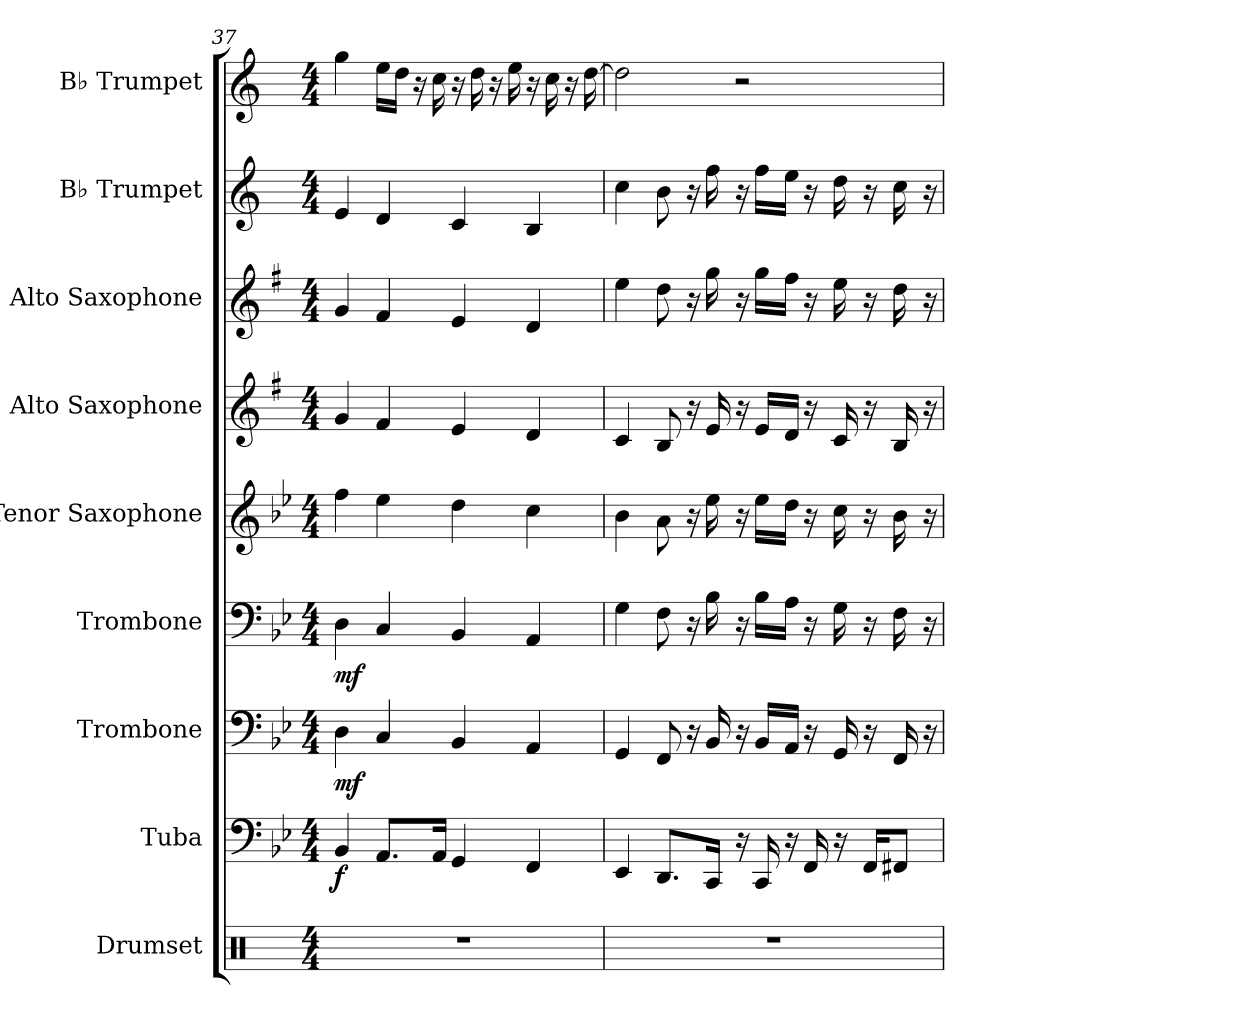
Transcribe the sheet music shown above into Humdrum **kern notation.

**kern	**kern	**dynam	**kern	**dynam	**kern	**dynam	**kern	**kern	**kern	**kern	**kern
*part9	*part8	*part8	*part7	*part7	*part6	*part6	*part5	*part4	*part3	*part2	*part1
*staff9	*staff8	*staff8	*staff7	*staff7	*staff6	*staff6	*staff5	*staff4	*staff3	*staff2	*staff1
*I"Drumset	*I"Tuba	*	*I"Trombone	*	*I"Trombone	*	*I"Tenor Saxophone	*I"Alto Saxophone	*I"Alto Saxophone	*I"B♭ Trumpet	*I"B♭ Trumpet
*I'D. Set	*I'Tba.	*	*I'Tbn.	*	*I'Tbn.	*	*I'T. Sax.	*I'A. Sax.	*I'A. Sax.	*I'B♭ Tpt.	*I'B♭ Tpt.
*clefX	*clefF4	*	*clefF4	*	*clefF4	*	*clefG2	*clefG2	*clefG2	*clefG2	*clefG2
*	*	*	*	*	*	*	*ITrd8c14	*ITrd5c9	*ITrd5c9	*ITrd1c2	*ITrd1c2
*k[]	*k[b-e-]	*	*k[b-e-]	*	*k[b-e-]	*	*k[b-e-]	*k[b-e-]	*k[b-e-]	*k[b-e-]	*k[b-e-]
*M4/4	*M4/4	*	*M4/4	*	*M4/4	*	*M4/4	*M4/4	*M4/4	*M4/4	*M4/4
=37	=37	=37	=37	=37	=37	=37	=37	=37	=37	=37	=37
!	!	!LO:DY:b	!	!LO:DY:b	!	!LO:DY:b	!	!	!	!	!
1r	4BB-/	f	4D\	mf	4D\	mf	4f\	4B-/	4B-/	4d/	4ff\
.	8.AA/L	.	4C/	.	4C/	.	4e-\	4A/	4A/	4c/	16dd\LL
.	.	.	.	.	.	.	.	.	.	.	16cc\JJ
.	.	.	.	.	.	.	.	.	.	.	16r
.	16AA/Jk	.	.	.	.	.	.	.	.	.	16b-\
.	4GG/	.	4BB-/	.	4BB-/	.	4d\	4G/	4G/	4B-/	16r
.	.	.	.	.	.	.	.	.	.	.	16cc\
.	.	.	.	.	.	.	.	.	.	.	16r
.	.	.	.	.	.	.	.	.	.	.	16dd\
.	4FF/	.	4AA/	.	4AA/	.	4c\	4F/	4F/	4A/	16r
.	.	.	.	.	.	.	.	.	.	.	16b-\
.	.	.	.	.	.	.	.	.	.	.	16r
.	.	.	.	.	.	.	.	.	.	.	[16cc\
=38	=38	=38	=38	=38	=38	=38	=38	=38	=38	=38	=38
1r	4EE-/	.	4GG/	.	4G\	.	4B-\	4E-/	4g\	4b-\	2cc\]
.	8.DD/L	.	8FF/	.	8F\	.	8A\	8D/	8f\	8a\	.
.	.	.	16r	.	16r	.	16r	16r	16r	16r	.
.	16CC/Jk	.	16BB-/	.	16B-\	.	16e-\	16G/	16b-\	16ee-\	.
.	16r	.	16r	.	16r	.	16r	16r	16r	16r	2r
.	16CC/	.	16BB-/LL	.	16B-\LL	.	16e-\LL	16G/LL	16b-\LL	16ee-\LL	.
.	16r	.	16AA/JJ	.	16A\JJ	.	16d\JJ	16F/JJ	16a\JJ	16dd\JJ	.
.	16FF/	.	16r	.	16r	.	16r	16r	16r	16r	.
.	16r	.	16GG/	.	16G\	.	16c\	16E-/	16g\	16cc\	.
.	16FF/KL	.	16r	.	16r	.	16r	16r	16r	16r	.
.	8FF#X/J	.	16FF/	.	16F\	.	16B-\	16D/	16f\	16b-\	.
.	.	.	16r	.	16r	.	16r	16r	16r	16r	.
=	=	=	=	=	=	=	=	=	=	=	=
*-	*-	*-	*-	*-	*-	*-	*-	*-	*-	*-	*-
